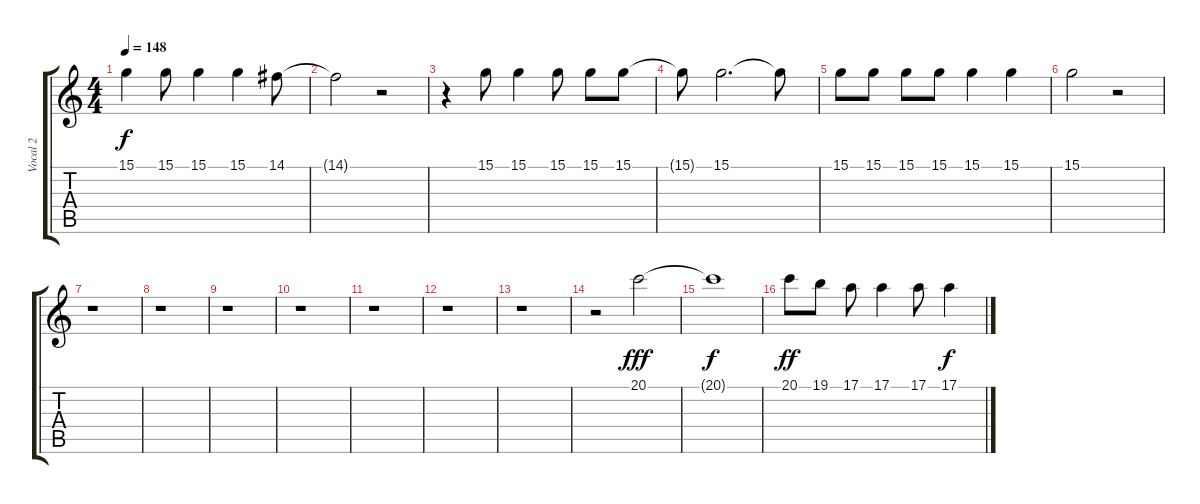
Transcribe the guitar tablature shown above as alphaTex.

\track ("Vocal 2" "Vocal 2") {instrument piccolo}
\staff {score tabs}
\tuning (E4 B3 G3 D3 A2 E2) {hide}
\ts (4 4)
\tempo 148
\clef g2
\ks c
15.1.4{dy f} 15.1.8 15.1.4 15.1.4 14.1.8 |
14.1{t}.2 r.2 |
r.4 15.1.8 15.1.4 15.1.8 15.1.8 15.1.8 |
15.1{t}.8 15.1.2{d} 15.1{t}.8 |
15.1.8 15.1.8 15.1.8 15.1.8 15.1.4 15.1.4 |
15.1.2 r.2 |
r.1 |
r.1 |
r.1 |
r.1 |
r.1 |
r.1 |
r.1 |
r.2 20.1.2{dy fff} |
20.1{t}.1{dy f} |
20.1.8{dy ff} 19.1.8 17.1.8 17.1.4 17.1.8 17.1.4{dy f}
